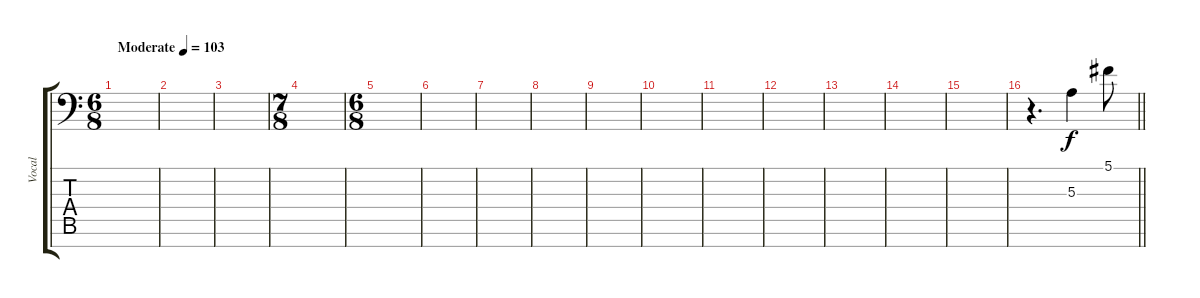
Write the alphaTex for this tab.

\track ("Vocal" "Vocal") {instrument lead6voice}
\staff {score tabs}
\tuning (Db4 Ab3 E3 B2 Gb2 Db2 Gb1) {hide}
\ts (6 8)
\tempo (103 "Moderate")
\clef f4
\ks c
|
|
|
\ts (7 8)
|
\ts (6 8)
|
|
|
|
|
|
|
|
|
|
|
\barLineRight lightlight
r.4{d} 5.3.4 5.1.8
